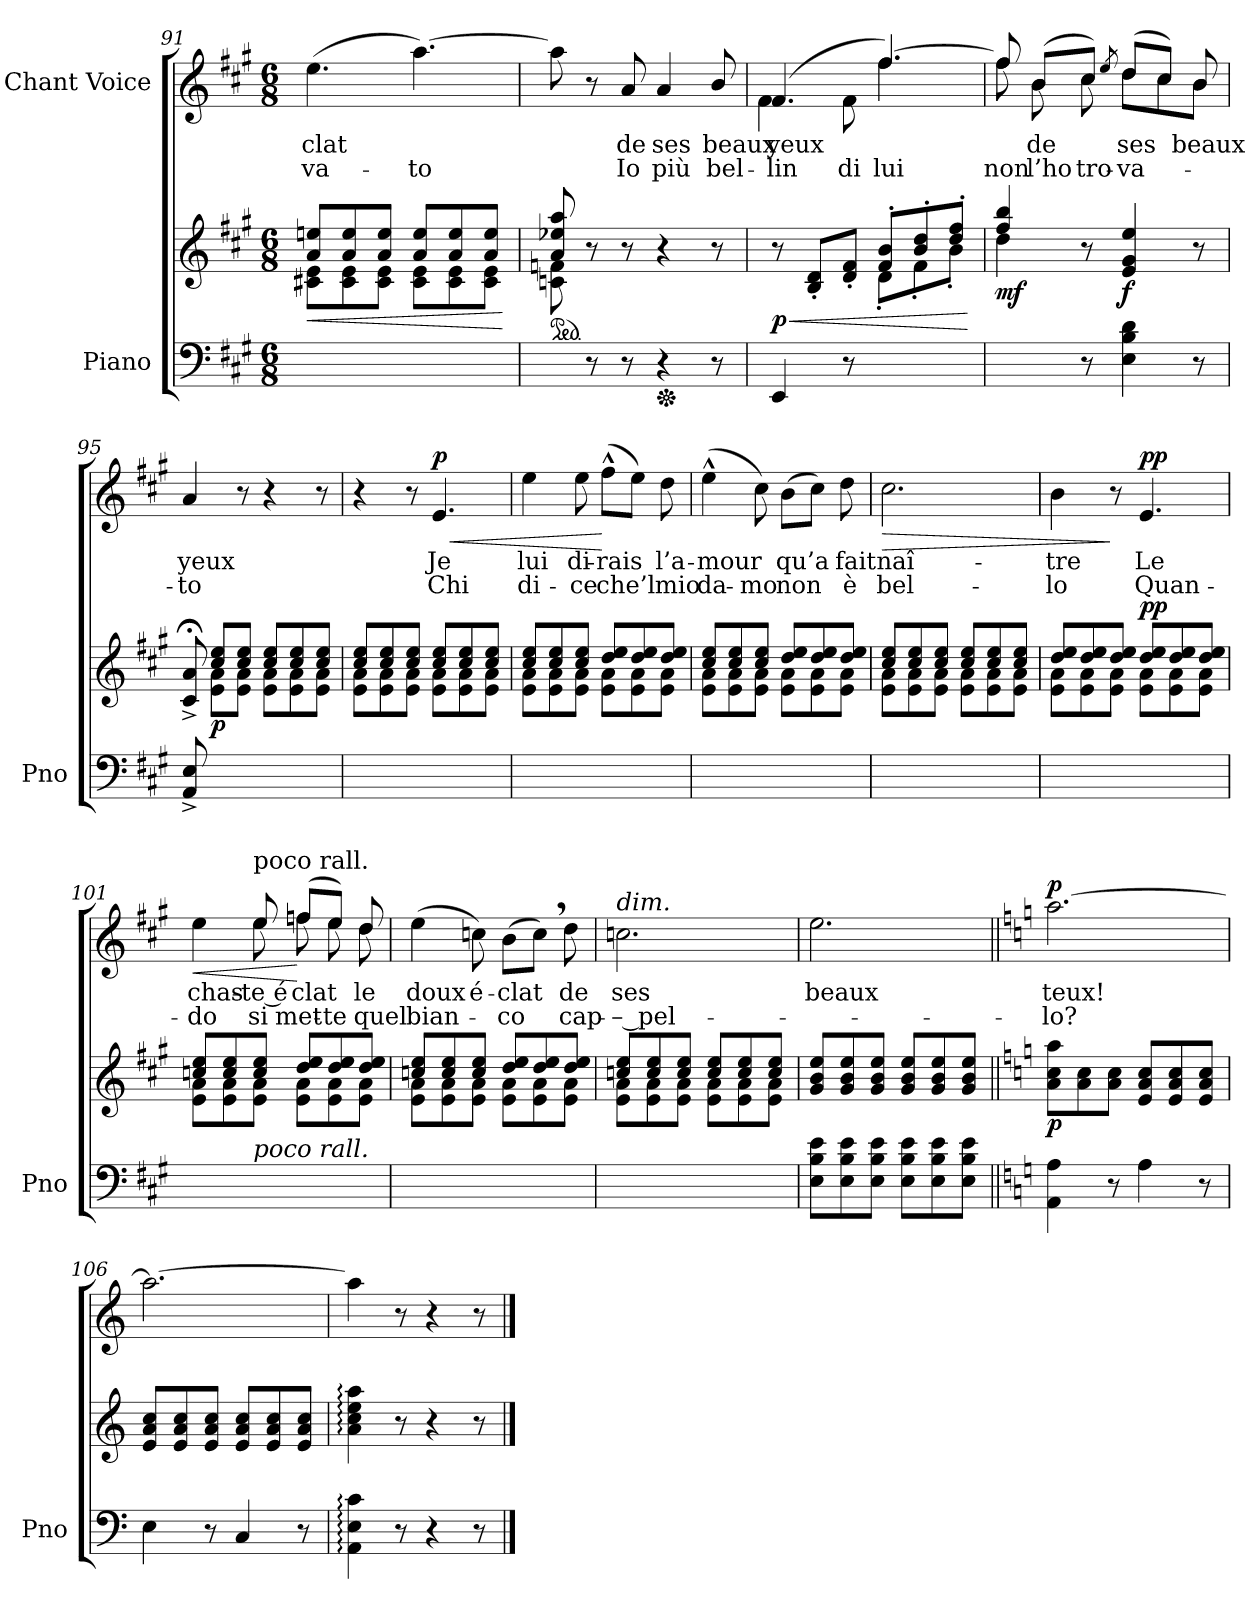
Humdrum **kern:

**kern	**kern	**dynam	**kern	**text	**text	**dynam
*part2	*part2	*part2	*part1	*part1	*part1	*part1
*staff3	*staff2	*staff2/3	*staff1	*staff1	*staff1	*staff1
*I"Piano	*	*	*I"Chant Voice	*	*	*
*I'Pno	*	*	*	*	*	*
*clefF4	*clefG2	*	*clefG2	*	*	*
*k[f#c#g#]	*k[f#c#g#]	*	*k[f#c#g#]	*	*	*
*M6/8	*M6/8	*	*M6/8	*	*	*
=91	=91	=91	=91	=91	=91	=91
!	!	!LO:HP:b	!	!LO:LY:b	!LO:LY:b	!
*	*^	*	*	*	*	*
2.ryy	8a/ 8een/L	8c#X\ 8e\L	<	(>4.ee\	-clat	-va-	.
.	8a/ 8ee/	8c#\ 8e\	.	.	.	.	.
.	8a/ 8ee/J	8c#\ 8e\J	.	.	.	.	.
!	!	!	!	!	!	!LO:LY:b	!
.	8a/ 8ee/L	8c#\ 8e\L	.	[4.aa\)	.	-to	.
.	8a/ 8ee/	8c#\ 8e\	.	.	.	.	.
.	8a/ 8ee/J	8c#\ 8e\J	.	.	.	.	.
*	*v	*v	*	*	*	*	*
.	.	[	.	.	.	.
=92	=92	=92	=92	=92	=92	=92
*	*^	*	*	*	*	*
*	*ped	*	*	*	*	*	*
8ryy	8a/ 8ee-X/ 8aa/	8cn\ 8fn\	.	8aa\]	.	.	.
8r	8r	2ryy	.	8r	.	.	.
!	!	!	!	!	!LO:LY:b	!LO:LY:b	!
8r	8r	.	.	8a/	de	Io	.
*Xped	*	*	*	*	*	*	*
!	!	!	!	!	!LO:LY:b	!LO:LY:b	!
4r	4r	.	.	4a/	ses	più	.
!	!	!	!	!	!LO:LY:b	!LO:LY:b	!
8r	8r	8ryy	.	8b/	beaux	bel-	.
=93	=93	=93	=93	=93	=93	=93	=93
*	*	*	*	*^	*	*	*
!	!	!	!LO:HP:b	!LO:N:head=solid	!LO:N:head=solid	!LO:LY:b	!LO:LY:b	!
!	!	!	!LO:DY:n=1:b	!	!	!	!	!
4EE/	8r	4.ryy	< p	(>4.f#/	4f#\	yeux	-lin	.
.	8B/' 8d/'L	.	.	.	.	.	.	.
!	!	!	!	!	!	!	!LO:LY:b	!
8r	8d/' 8f#/'J	.	.	.	8f#\	.	di	.
!	!	!	!	!	!	!	!LO:LY:b	!
4.ryy	8f#/' 8b/'L	8d'\L	.	[4.ff#/)	4.ff#\	.	lui	.
.	8b/' 8dd/'	8f#'\	.	.	.	.	.	.
.	8dd/' 8ff#/'J	8b'\J	.	.	.	.	.	.
*	*v	*v	*	*	*	*	*	*
*	*	*	*v	*v	*	*	*
.	.	[	.	.	.	.
!!LO:LB:g=z
=94	=94	=94	=94	=94	=94	=94
*	*^	*	*	*	*	*
!	!	!	!LO:DY:b	!	!	!LO:LY:b	!
*	*	*	*	*^	*	*	*
4ryy	4ff#/ 4bb/	4dd\	mf	8ff#/]	8ff#\	.	non	.
!	!	!	!	!	!	!LO:LY:b	!LO:LY:b	!
.	.	.	.	(>8b/L	8b\	de	l’ho	.
!	!	!	!	!	!	!	!LO:LY:b	!
8r	8r	2ryy	.	8cc#/J)	8cc#\	.	tro-	.
.	.	.	.	8qee/	.	.	.	.
!	!	!	!LO:DY:b	!	!	!LO:LY:b	!LO:LY:b	!
4E\ 4B\ 4d\	4e/ 4g#/ 4ee/	.	f	(>8dd/L	8dd\L	ses	-va-	.
.	.	.	.	8cc#/J)	8cc#\	.	.	.
!	!	!	!	!	!	!LO:LY:b	!	!
8r	8r	.	.	8b/	8b\J	beaux	.	.
*	*	*	*	*v	*v	*	*	*
=95	=95	=95	=95	=95	=95	=95	=95
*	*	*	*	*MM116	*	*	*
*	*	*	*	*^	*	*	*
!	!	!	!	!	!	!LO:LY:b	!LO:LY:b	!
*	*	*	*	*v	*v	*	*	*
8AA/^ 8E/^	8c#/;<^ 8a/;<^	8ryy	.	4a/	yeux	-to	.
!	!	!	!LO:DY:b	!	!	!	!
2ryy	8cc#/ 8ee/L	8e\ 8a\L	p	.	.	.	.
.	8cc#/ 8ee/J	8e\ 8a\J	.	8r	.	.	.
.	8cc#/ 8ee/L	8e\ 8a\L	.	4r	.	.	.
.	8cc#/ 8ee/	8e\ 8a\	.	.	.	.	.
8ryy	8cc#/ 8ee/J	8e\ 8a\J	.	8r	.	.	.
=96	=96	=96	=96	=96	=96	=96	=96
2.ryy	8cc#/ 8ee/L	8e\ 8a\L	.	4r	.	.	.
.	8cc#/ 8ee/	8e\ 8a\	.	.	.	.	.
.	8cc#/ 8ee/J	8e\ 8a\J	.	8r	.	.	.
!	!	!	!	!	!LO:LY:b	!LO:LY:b	!LO:HP:b
!	!	!	!	!	!	!	!LO:DY:n=1:a
.	8cc#/ 8ee/L	8e\ 8a\L	.	4.e/	Je	Chi	< p
.	8cc#/ 8ee/	8e\ 8a\	.	.	.	.	.
.	8cc#/ 8ee/J	8e\ 8a\J	.	.	.	.	.
=97	=97	=97	=97	=97	=97	=97	=97
!	!	!	!	!	!LO:LY:b	!LO:LY:b	!
2.ryy	8cc#/ 8ee/L	8e\ 8a\L	.	4ee\	lui	di-	.
.	8cc#/ 8ee/	8e\ 8a\	.	.	.	.	.
!	!	!	!	!	!LO:LY:b	!LO:LY:b	!
.	8cc#/ 8ee/J	8e\ 8a\J	.	8ee\	di-	-ce	.
!	!	!	!	!	!LO:LY:b	!LO:LY:b	!
.	8dd/ 8ee/L	8e\ 8a\L	.	(>8ff#^^\L	-rais	che’l	[
.	8dd/ 8ee/	8e\ 8a\	.	8ee\J)	.	.	.
!	!	!	!	!	!LO:LY:b	!LO:LY:b	!
.	8dd/ 8ee/J	8e\ 8a\J	.	8dd\	l’a-	mio	.
=98	=98	=98	=98	=98	=98	=98	=98
!	!	!	!	!	!LO:LY:b	!LO:LY:b	!
2.ryy	8cc#/ 8ee/L	8e\ 8a\L	.	(>4ee^^\	-mour	da-	.
.	8cc#/ 8ee/	8e\ 8a\	.	.	.	.	.
!	!	!	!	!	!	!LO:LY:b	!
.	8cc#/ 8ee/J	8e\ 8a\J	.	8cc#\)	.	-mo	.
!	!	!	!	!	!LO:LY:b	!LO:LY:b	!
.	8dd/ 8ee/L	8e\ 8a\L	.	(>8b\L	qu’a	non	.
.	8dd/ 8ee/	8e\ 8a\	.	8cc#\J)	.	.	.
!	!	!	!	!	!LO:LY:b	!LO:LY:b	!
.	8dd/ 8ee/J	8e\ 8a\J	.	8dd\	fait	è	.
!!LO:LB:g=z
=99	=99	=99	=99	=99	=99	=99	=99
!	!	!	!	!	!LO:LY:b	!LO:LY:b	!LO:HP:b
2.ryy	8cc#/ 8ee/L	8e\ 8a\L	.	2.cc#\	naî-	bel-	>
.	8cc#/ 8ee/	8e\ 8a\	.	.	.	.	.
.	8cc#/ 8ee/J	8e\ 8a\J	.	.	.	.	.
.	8cc#/ 8ee/L	8e\ 8a\L	.	.	.	.	.
.	8cc#/ 8ee/	8e\ 8a\	.	.	.	.	.
.	8cc#/ 8ee/J	8e\ 8a\J	.	.	.	.	.
=100	=100	=100	=100	=100	=100	=100	=100
!	!	!	!	!	!LO:LY:b	!LO:LY:b	!
2.ryy	8dd/ 8ee/L	8e\ 8a\L	.	4b\	-tre	-lo	.
.	8dd/ 8ee/	8e\ 8a\	.	.	.	.	.
.	8dd/ 8ee/J	8e\ 8a\J	.	8r	.	.	]
!	!	!	!LO:DY:a	!	!LO:LY:b	!LO:LY:b	!LO:DY:a
.	8dd/ 8ee/L	8e\ 8a\L	pp	4.e/	Le	Quan-	pp
.	8dd/ 8ee/	8e\ 8a\	.	.	.	.	.
.	8dd/ 8ee/J	8e\ 8a\J	.	.	.	.	.
=101	=101	=101	=101	=101	=101	=101	=101
*	*	*	*	*MM114	*	*	*
!	!	!	!	!	!LO:LY:b	!LO:LY:b	!LO:HP:b
*	*	*	*	*^	*	*	*
4ryy	8ccn/ 8ee/L	8e\ 8a\L	.	4ee\	4ryy	chas-	-do	<
.	8cc/ 8ee/	8e\ 8a\	.	.	.	.	.	.
!	!	!	!	!LO:TX:a:t=poco rall.	!	!	!	!
!LO:TX:a:i:t=poco rall.	!	!	!	!	!	!	!	!
!	!	!	!	!	!	!LO:LY:b	!LO:LY:b	!
2ryy	8cc/ 8ee/J	8e\ 8a\J	.	8ee/	8ee\	te é	si	.
!	!	!	!	!	!	!LO:LY:b	!LO:LY:b	!
.	8dd/ 8ee/L	8e\ 8a\L	.	(>8ffn/L	8ff\	-clat	met-	[
!	!	!	!	!	!	!	!LO:LY:b	!
.	8dd/ 8ee/	8e\ 8a\	.	8ee/J)	8ee\	.	-te	.
!	!	!	!	!	!	!LO:LY:b	!LO:LY:b	!
.	8dd/ 8ee/J	8e\ 8a\J	.	8dd/	8dd\	le	quel	.
*	*	*	*	*v	*v	*	*	*
=102	=102	=102	=102	=102	=102	=102	=102
*	*	*	*	*MM113	*	*	*
*	*	*	*	*^	*	*	*
!	!	!	!	!	!	!LO:LY:b	!LO:LY:b	!
*	*	*	*	*v	*v	*	*	*
2.ryy	8ccn/ 8ee/L	8e\ 8a\L	.	(>4ee\	doux	bian-	.
.	8cc/ 8ee/	8e\ 8a\	.	.	.	.	.
!	!	!	!	!	!LO:LY:b	!	!
.	8cc/ 8ee/J	8e\ 8a\J	.	8ccn\)	é-	.	.
!	!	!	!	!	!LO:LY:b	!LO:LY:b	!
.	8dd/ 8ee/L	8e\ 8a\L	.	(>8b\L	-clat	-co	.
.	8dd/ 8ee/	8e\ 8a\	.	8cc,\J)	.	.	.
!	!	!	!	!	!LO:LY:b	!LO:LY:b	!
.	8dd/ 8ee/J	8e\ 8a\J	.	8dd\	de	cap-	.
!!LO:PB:g=z
=103	=103	=103	=103	=103	=103	=103	=103
*	*	*	*	*MM112	*	*	*
!	!	!	!	!LO:TX:a:i:t=dim.	!	!	!
!	!	!	!	!	!LO:LY:b	!LO:LY:b	!
2.ryy	8ccn/ 8ee/L	8e\ 8a\L	.	2.ccn\	ses	-– pel-	.
.	8cc/ 8ee/	8e\ 8a\	.	.	.	.	.
.	8cc/ 8ee/J	8e\ 8a\J	.	.	.	.	.
.	8cc/ 8ee/L	8e\ 8a\L	.	.	.	.	.
.	8cc/ 8ee/	8e\ 8a\	.	.	.	.	.
.	8cc/ 8ee/J	8e\ 8a\J	.	.	.	.	.
=104	=104	=104	=104	=104	=104	=104	=104
!	!	!	!	!	!LO:LY:b	!	!
*	*v	*v	*	*	*	*	*
8E\ 8B\ 8e\L	8g#/ 8b/ 8ee/L	.	2.ee\	beaux	.	.
8E\ 8B\ 8e\	8g#/ 8b/ 8ee/	.	.	.	.	.
8E\ 8B\ 8e\J	8g#/ 8b/ 8ee/J	.	.	.	.	.
8E\ 8B\ 8e\L	8g#/ 8b/ 8ee/L	.	.	.	.	.
8E\ 8B\ 8e\	8g#/ 8b/ 8ee/	.	.	.	.	.
8E\ 8B\ 8e\J	8g#/ 8b/ 8ee/J	.	.	.	.	.
=105||	=105||	=105||	=105||	=105||	=105||	=105||
*k[]	*k[]	*	*k[]	*	*	*
*	*	*	*MM109	*	*	*
!	!	!LO:DY:b	!	!LO:LY:b	!LO:LY:b	!LO:DY:a
4AA\ 4A\	8a\ 8cc\ 8aa\L	p	[2.aa\	teux!	-lo?	p
.	8a\ 8cc\	.	.	.	.	.
8r	8a\ 8cc\J	.	.	.	.	.
4A\	8e/ 8a/ 8cc/L	.	.	.	.	.
.	8e/ 8a/ 8cc/	.	.	.	.	.
8r	8e/ 8a/ 8cc/J	.	.	.	.	.
=106	=106	=106	=106	=106	=106	=106
4E\	8e/ 8a/ 8cc/L	.	2.aa\_	.	.	.
.	8e/ 8a/ 8cc/	.	.	.	.	.
8r	8e/ 8a/ 8cc/J	.	.	.	.	.
4C/	8e/ 8a/ 8cc/L	.	.	.	.	.
.	8e/ 8a/ 8cc/	.	.	.	.	.
8r	8e/ 8a/ 8cc/J	.	.	.	.	.
=107	=107	=107	=107	=107	=107	=107
4AA\: 4E\: 4c\:	4a\: 4cc\: 4ee\: 4aa\:	.	4aa\]	.	.	.
8r	8r	.	8r	.	.	.
4r	4r	.	4r	.	.	.
8r	8r	.	8r	.	.	.
==	==	==	==	==	==	==
*-	*-	*-	*-	*-	*-	*-
